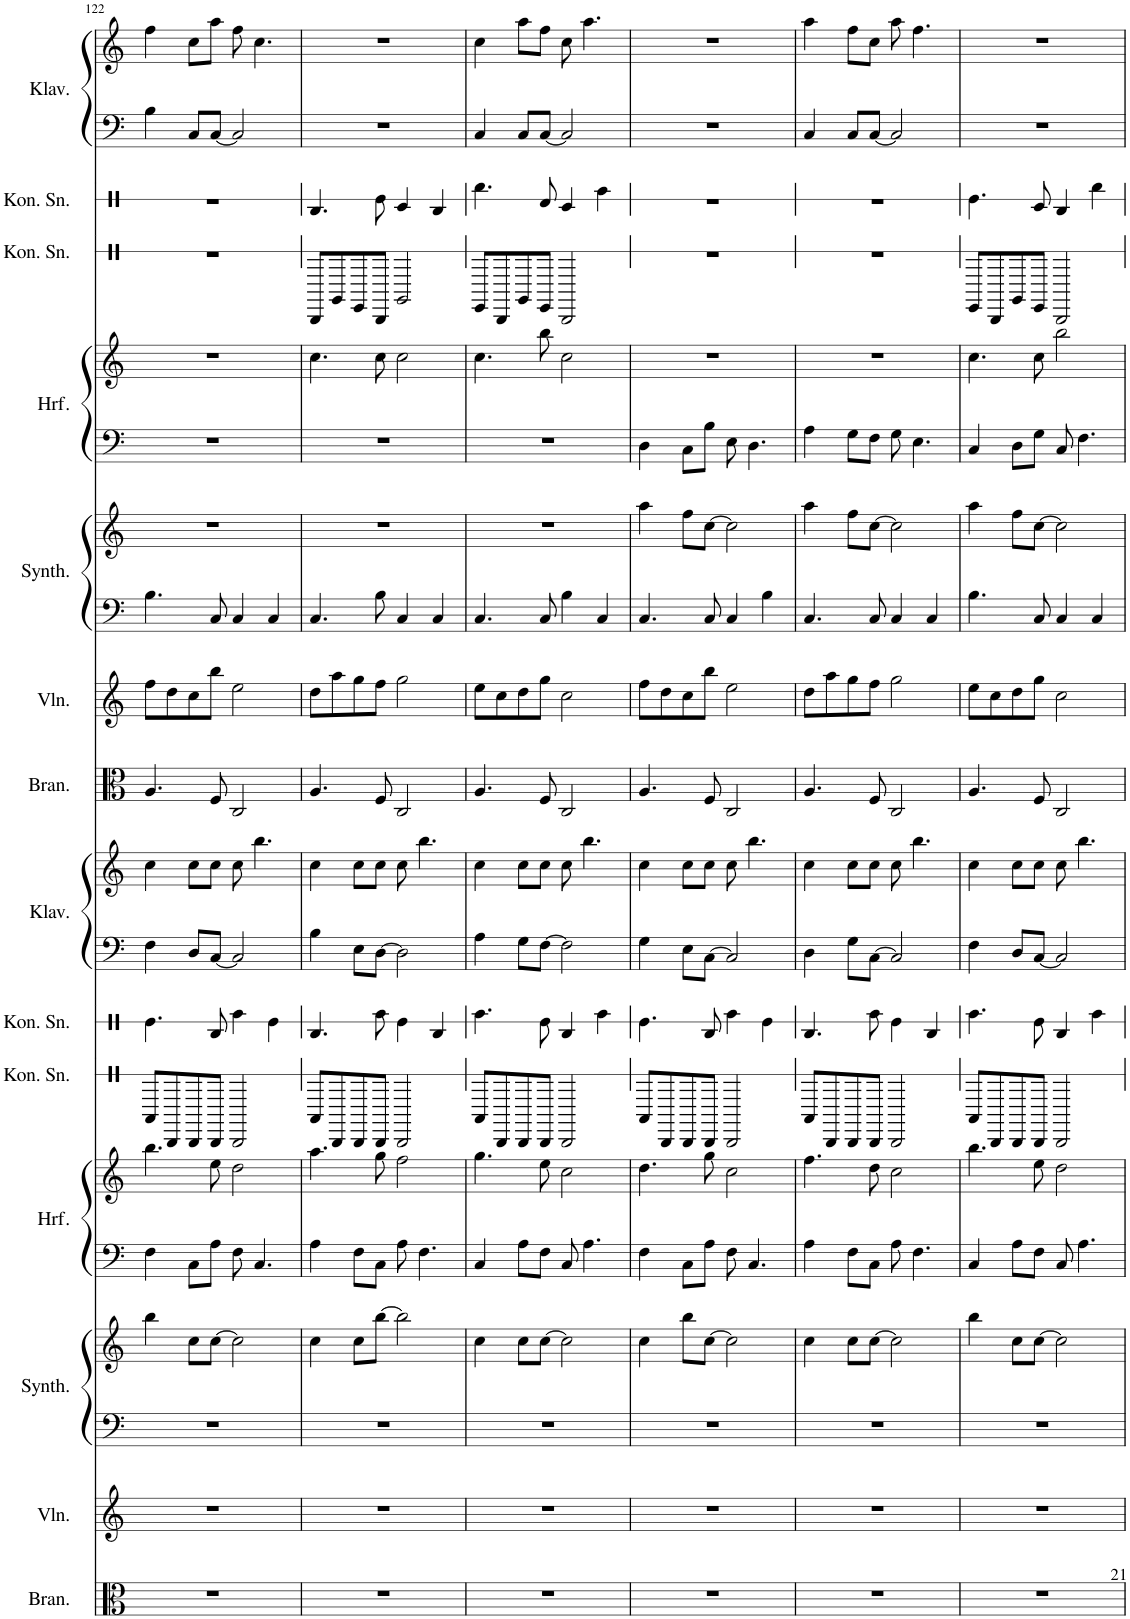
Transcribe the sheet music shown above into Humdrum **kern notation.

**kern	**kern	**kern	**kern	**kern	**kern	**kern	**kern	**kern	**kern	**kern	**kern	**kern	**kern	**kern	**kern	**kern	**kern	**kern	**kern
*part14	*part13	*part12	*part12	*part11	*part11	*part10	*part9	*part8	*part8	*part7	*part6	*part5	*part5	*part4	*part4	*part3	*part2	*part1	*part1
*staff20	*staff19	*staff18	*staff17	*staff16	*staff15	*staff14	*staff13	*staff12	*staff11	*staff10	*staff9	*staff8	*staff7	*staff6	*staff5	*staff4	*staff3	*staff2	*staff1
*I"Bratschen, StringInstrument	*I"Violinen, StringInstrument	*I"Pad Synthesizer, Warm Pad	*	*I"Harfe, Harp	*	*I"Konzert Snare Drum, Taiko	*I"Konzert Snare Drum, Taiko	*I"Klavier, Piano	*	*I"Bratschen, StringInstrument	*I"Violinen, StringInstrument	*I"Pad Synthesizer, Warm Pad	*	*I"Harfe, Harp	*	*I"Konzert Snare Drum, Taiko	*I"Konzert Snare Drum, Taiko	*I"Klavier, Piano	*
*I'Bran.	*I'Vln.	*I'Synth.	*	*I'Hrf.	*	*I'Kon. Sn.	*I'Kon. Sn.	*I'Klav.	*	*I'Bran.	*I'Vln.	*I'Synth.	*	*I'Hrf.	*	*I'Kon. Sn.	*I'Kon. Sn.	*I'Klav.	*
!!LO:PB:g=z
*clefC3	*clefG2	*clefF4	*clefG2	*clefF4	*clefG2	*clefX	*clefX	*clefF4	*clefG2	*clefC3	*clefG2	*clefF4	*clefG2	*clefF4	*clefG2	*clefX	*clefX	*clefF4	*clefG2
*k[]	*k[]	*k[]	*k[]	*k[]	*k[]	*k[]	*k[]	*k[]	*k[]	*k[]	*k[]	*k[]	*k[]	*k[]	*k[]	*k[]	*k[]	*k[]	*k[]
*M4/4	*M4/4	*M4/4	*M4/4	*M4/4	*M4/4	*M4/4	*M4/4	*M4/4	*M4/4	*M4/4	*M4/4	*M4/4	*M4/4	*M4/4	*M4/4	*M4/4	*M4/4	*M4/4	*M4/4
=122	=122	=122	=122	=122	=122	=122	=122	=122	=122	=122	=122	=122	=122	=122	=122	=122	=122	=122	=122
1r	1r	1r	4bb\	4F\	4.bb\	8B/L	4.ff\	4F\	4cc\	4.A/	8ff\L	4.B\	1r	1r	1r	1r	1r	4B\	4ff\
.	.	.	.	.	.	8C/	.	.	.	.	8dd\	.	.	.	.	.	.	.	.
.	.	.	8cc\L	8C\L	.	8C/	.	8D/L	8cc\L	.	8cc\	.	.	.	.	.	.	8C/L	8cc\L
.	.	.	[8cc\J	8A\J	8ee\	8C/J	8cc/	[8C/J	8cc\J	8F/	8bb\J	8C/	.	.	.	.	.	[8C/J	8aa\J
.	.	.	2cc\]	8F\	2dd\	2C/	4aa\	2C/]	8cc\	2C/	2ee\	4C/	.	.	.	.	.	2C/]	8ff\
.	.	.	.	4.C/	.	.	.	.	4.bb\	.	.	.	.	.	.	.	.	.	4.cc\
.	.	.	.	.	.	.	4ff\	.	.	.	.	4C/	.	.	.	.	.	.	.
=123	=123	=123	=123	=123	=123	=123	=123	=123	=123	=123	=123	=123	=123	=123	=123	=123	=123	=123	=123
1r	1r	1r	4cc\	4A\	4.aa\	8B/L	4.cc/	4B\	4cc\	4.A/	8dd\L	4.C/	1r	1r	4.cc\	8C/L	4.cc/	1r	1r
.	.	.	.	.	.	8C/	.	.	.	.	8aa\	.	.	.	.	8A/	.	.	.
.	.	.	8cc\L	8F\L	.	8C/	.	8E\L	8cc\L	.	8gg\	.	.	.	.	8F/	.	.	.
.	.	.	[8bb\J	8C\J	8gg\	8C/J	8aa\	[8D\J	8cc\J	8F/	8ff\J	8B\	.	.	8cc\	8C/J	8ff\	.	.
.	.	.	2bb\]	8A\	2ff\	2C/	4ff\	2D\]	8cc\	2C/	2gg\	4C/	.	.	2cc\	2A/	4dd/	.	.
.	.	.	.	4.F\	.	.	.	.	4.bb\	.	.	.	.	.	.	.	.	.	.
.	.	.	.	.	.	.	4cc/	.	.	.	.	4C/	.	.	.	.	4cc/	.	.
=124	=124	=124	=124	=124	=124	=124	=124	=124	=124	=124	=124	=124	=124	=124	=124	=124	=124	=124	=124
1r	1r	1r	4cc\	4C/	4.gg\	8B/L	4.aa\	4A\	4cc\	4.A/	8ee\L	4.C/	1r	1r	4.cc\	8F/L	4.bb\	4C/	4cc\
.	.	.	.	.	.	8C/	.	.	.	.	8cc\	.	.	.	.	8C/	.	.	.
.	.	.	8cc\L	8A\L	.	8C/	.	8G\L	8cc\L	.	8dd\	.	.	.	.	8A/	.	8C/L	8aa\L
.	.	.	[8cc\J	8F\J	8ee\	8C/J	8ff\	[8F\J	8cc\J	8F/	8gg\J	8C/	.	.	8bb\	8F/J	8ee/	[8C/J	8ff\J
.	.	.	2cc\]	8C/	2cc\	2C/	4cc/	2F\]	8cc\	2C/	2cc\	4B\	.	.	2cc\	2C/	4dd/	2C/]	8cc\
.	.	.	.	4.A\	.	.	.	.	4.bb\	.	.	.	.	.	.	.	.	.	4.aa\
.	.	.	.	.	.	.	4aa\	.	.	.	.	4C/	.	.	.	.	4aa\	.	.
=125	=125	=125	=125	=125	=125	=125	=125	=125	=125	=125	=125	=125	=125	=125	=125	=125	=125	=125	=125
1r	1r	1r	4cc\	4F\	4.dd\	8B/L	4.ff\	4G\	4cc\	4.A/	8ff\L	4.C/	4aa\	4D\	1r	1r	1r	1r	1r
.	.	.	.	.	.	8C/	.	.	.	.	8dd\	.	.	.	.	.	.	.	.
.	.	.	8bb\L	8C\L	.	8C/	.	8E\L	8cc\L	.	8cc\	.	8ff\L	8C\L	.	.	.	.	.
.	.	.	[8cc\J	8A\J	8gg\	8C/J	8cc/	[8C\J	8cc\J	8F/	8bb\J	8C/	[8cc\J	8B\J	.	.	.	.	.
.	.	.	2cc\]	8F\	2cc\	2C/	4aa\	2C/]	8cc\	2C/	2ee\	4C/	2cc\]	8E\	.	.	.	.	.
.	.	.	.	4.C/	.	.	.	.	4.bb\	.	.	.	.	4.D\	.	.	.	.	.
.	.	.	.	.	.	.	4ff\	.	.	.	.	4B\	.	.	.	.	.	.	.
=126	=126	=126	=126	=126	=126	=126	=126	=126	=126	=126	=126	=126	=126	=126	=126	=126	=126	=126	=126
1r	1r	1r	4cc\	4A\	4.ff\	8B/L	4.cc/	4D\	4cc\	4.A/	8dd\L	4.C/	4aa\	4A\	1r	1r	1r	4C/	4aa\
.	.	.	.	.	.	8C/	.	.	.	.	8aa\	.	.	.	.	.	.	.	.
.	.	.	8cc\L	8F\L	.	8C/	.	8G\L	8cc\L	.	8gg\	.	8ff\L	8G\L	.	.	.	8C/L	8ff\L
.	.	.	[8cc\J	8C\J	8dd\	8C/J	8aa\	[8C\J	8cc\J	8F/	8ff\J	8C/	[8cc\J	8F\J	.	.	.	[8C/J	8cc\J
.	.	.	2cc\]	8A\	2cc\	2C/	4ff\	2C/]	8cc\	2C/	2gg\	4C/	2cc\]	8G\	.	.	.	2C/]	8aa\
.	.	.	.	4.F\	.	.	.	.	4.bb\	.	.	.	.	4.E\	.	.	.	.	4.ff\
.	.	.	.	.	.	.	4cc/	.	.	.	.	4C/	.	.	.	.	.	.	.
=127	=127	=127	=127	=127	=127	=127	=127	=127	=127	=127	=127	=127	=127	=127	=127	=127	=127	=127	=127
1r	1r	1r	4bb\	4C/	4.bb\	8B/L	4.aa\	4F\	4cc\	4.A/	8ee\L	4.B\	4aa\	4C/	4.cc\	8F/L	4.ff\	1r	1r
.	.	.	.	.	.	8C/	.	.	.	.	8cc\	.	.	.	.	8C/	.	.	.
.	.	.	8cc\L	8A\L	.	8C/	.	8D/L	8cc\L	.	8dd\	.	8ff\L	8D\L	.	8A/	.	.	.
.	.	.	[8cc\J	8F\J	8ee\	8C/J	8ff\	[8C/J	8cc\J	8F/	8gg\J	8C/	[8cc\J	8G\J	8cc\	8F/J	8dd/	.	.
.	.	.	2cc\]	8C/	2dd\	2C/	4cc/	2C/]	8cc\	2C/	2cc\	4C/	2cc\]	8C/	2bb\	2C/	4cc/	.	.
.	.	.	.	4.A\	.	.	.	.	4.bb\	.	.	.	.	4.F\	.	.	.	.	.
.	.	.	.	.	.	.	4aa\	.	.	.	.	4C/	.	.	.	.	4bb\	.	.
=	=	=	=	=	=	=	=	=	=	=	=	=	=	=	=	=	=	=	=
*-	*-	*-	*-	*-	*-	*-	*-	*-	*-	*-	*-	*-	*-	*-	*-	*-	*-	*-	*-
